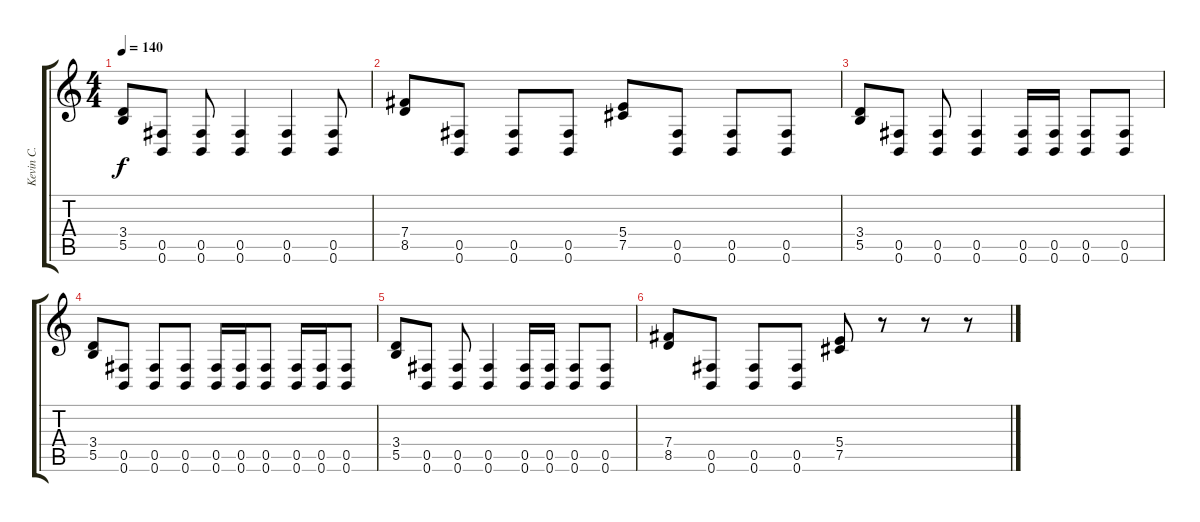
\track ("Kevin C." "Kevin C.") {instrument distortionguitar}
\staff {score tabs}
\tuning (Db4 Ab3 E3 B2 Gb2 B1) {hide}
\ts (4 4)
\tempo 140
\clef g2
\ks c
(3.4 5.5).8{dy f} (0.5 0.6).8 (0.5 0.6).8 (0.5 0.6).4 (0.5 0.6).4 (0.5 0.6).8 |
(7.4 8.5).8 (0.5 0.6).8 (0.5 0.6).8 (0.5 0.6).8 (5.4 7.5).8 (0.5 0.6).8 (0.5 0.6).8 (0.5 0.6).8 |
(3.4 5.5).8 (0.5 0.6).8 (0.5 0.6).8 (0.5 0.6).4 (0.5 0.6).16 (0.5 0.6).16 (0.5 0.6).8 (0.5 0.6).8 |
(3.4 5.5).8 (0.5 0.6).8 (0.5 0.6).8 (0.5 0.6).8 (0.5 0.6).16 (0.5 0.6).16 (0.5 0.6).8 (0.5 0.6).16 (0.5 0.6).16 (0.5 0.6).8 |
(3.4 5.5).8 (0.5 0.6).8 (0.5 0.6).8 (0.5 0.6).4 (0.5 0.6).16 (0.5 0.6).16 (0.5 0.6).8 (0.5 0.6).8 |
(7.4 8.5).8 (0.5 0.6).8 (0.5 0.6).8 (0.5 0.6).8 (5.4 7.5).8 r.8 r.8 r.8
